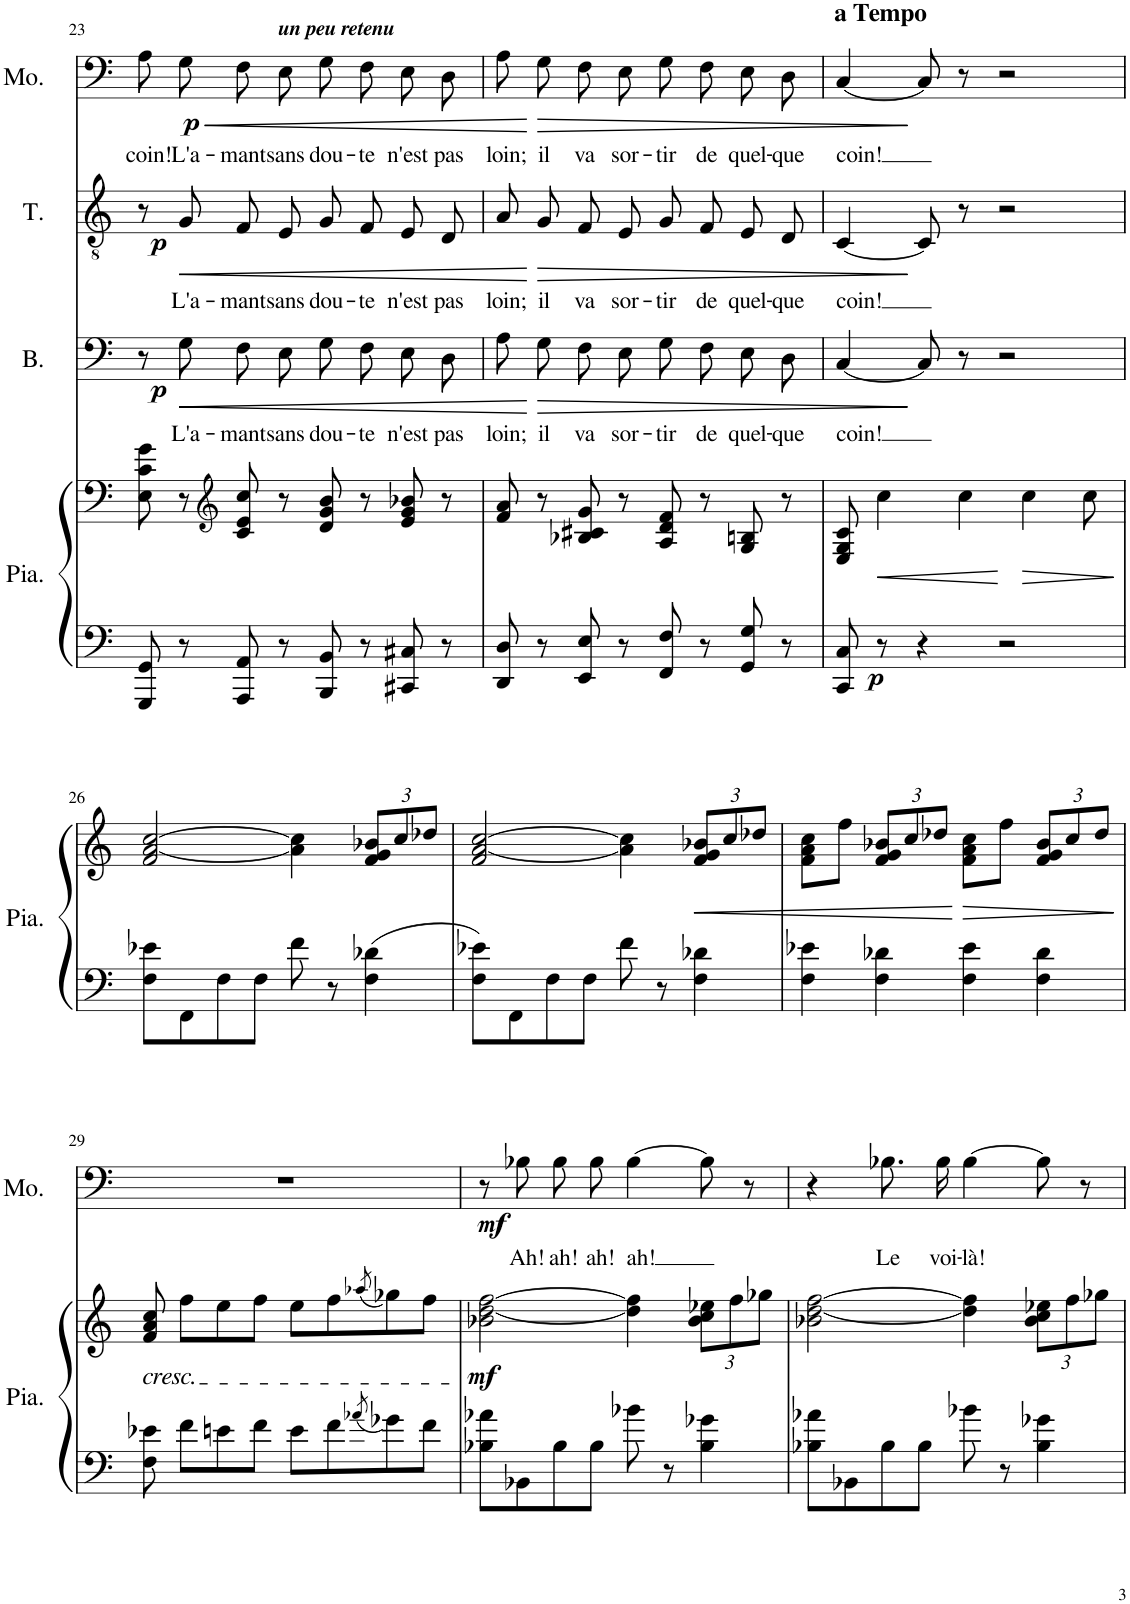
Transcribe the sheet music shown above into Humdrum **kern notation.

**kern	**kern	**dynam	**kern	**text	**dynam	**kern	**text	**dynam	**kern	**text	**dynam
*part4	*part4	*part4	*part3	*part3	*part3	*part2	*part2	*part2	*part1	*part1	*part1
*staff5	*staff4	*staff4/5	*staff3	*staff3	*staff3	*staff2	*staff2	*staff2	*staff1	*staff1	*staff1
*I"Piano	*	*	*I"Bass	*	*	*I"Ténor	*	*	*I"Morales	*	*
*I'Pia.	*	*	*I'B.	*	*	*I'T.	*	*	*I'Mo.	*	*
!!LO:PB:g=z
*clefF4	*clefF4	*	*clefF4	*	*	*clefGv2	*	*	*clefF4	*	*
*k[]	*k[]	*	*k[]	*	*	*k[]	*	*	*k[]	*	*
*M4/4	*M4/4	*	*M4/4	*	*	*M4/4	*	*	*M4/4	*	*
=23	=23	=23	=23	=23	=23	=23	=23	=23	=23	=23	=23
!	!	!	!	!	!LO:DY:b	!	!	!LO:DY:b	!	!LO:LY:b	!
8GGG/ 8GG/	8E\ 8c\ 8g\	.	8r	.	p	8r	.	p	8A\L	coin!	.
!	!	!	!	!LO:LY:b	!LO:HP:b	!	!LO:LY:b	!LO:HP:b	!	!LO:LY:b	!LO:HP:b
!	!	!	!	!	!	!	!	!	!	!	!LO:DY:n=1:b
8r	8r	.	8G\	L'a-	<	8G/	L'a-	<	8G\J	L'a-	< p
*	*clefG2	*	*	*	*	*	*	*	*	*	*
!	!	!	!	!LO:LY:b	!	!	!LO:LY:b	!	!	!LO:LY:b	!
8AAA/ 8AA/	8c/ 8e/ 8cc/	.	8F\L	-mant	.	8F/L	-mant	.	8F\L	-mant	.
!	!	!	!	!	!	!	!	!	!LO:TX:a:Bi:t=un peu retenu	!	!
!	!	!	!	!LO:LY:b	!	!	!LO:LY:b	!	!	!LO:LY:b	!
8r	8r	.	8E\J	sans	.	8E/J	sans	.	8E\J	sans	.
!	!	!	!	!LO:LY:b	!	!	!LO:LY:b	!	!	!LO:LY:b	!
8BBB/ 8BB/	8d/ 8g/ 8b/	.	8G\L	dou-	.	8G/L	dou-	.	8G\L	dou-	.
!	!	!	!	!LO:LY:b	!	!	!LO:LY:b	!	!	!LO:LY:b	!
8r	8r	.	8F\J	-te	.	8F/J	-te	.	8F\J	-te	.
!	!	!	!	!LO:LY:b	!	!	!LO:LY:b	!	!	!LO:LY:b	!
8CC#X/ 8C#X/	8e/ 8g/ 8b-X/	.	8E\L	n'est	.	8E/L	n'est	.	8E\L	n'est	.
!	!	!	!	!LO:LY:b	!	!	!LO:LY:b	!	!	!LO:LY:b	!
8r	8r	.	8D\J	pas	.	8D/J	pas	.	8D\J	pas	.
=24	=24	=24	=24	=24	=24	=24	=24	=24	=24	=24	=24
!	!	!	!	!LO:LY:b	!	!	!LO:LY:b	!	!	!LO:LY:b	!
8DD/ 8D/	8f/ 8a/	.	8A\L	loin;	.	8A/L	loin;	.	8A\L	loin;	.
!	!	!	!	!LO:LY:b	!LO:HP:n=1:b	!	!LO:LY:b	!LO:HP:n=1:b	!	!LO:LY:b	!LO:HP:n=1:b
8r	8r	.	8G\J	il	[ >	8G/J	il	[ >	8G\J	il	[ >
!	!	!	!	!LO:LY:b	!	!	!LO:LY:b	!	!	!LO:LY:b	!
8EE/ 8E/	8B-X/ 8c#X/ 8g/	.	8F\L	va	.	8F/L	va	.	8F\L	va	.
!	!	!	!	!LO:LY:b	!	!	!LO:LY:b	!	!	!LO:LY:b	!
8r	8r	.	8E\J	sor-	.	8E/J	sor-	.	8E\J	sor-	.
!	!	!	!	!LO:LY:b	!	!	!LO:LY:b	!	!	!LO:LY:b	!
8FF/ 8F/	8A/ 8d/ 8f/	.	8G\L	-tir	.	8G/L	-tir	.	8G\L	-tir	.
!	!	!	!	!LO:LY:b	!	!	!LO:LY:b	!	!	!LO:LY:b	!
8r	8r	.	8F\J	de	.	8F/J	de	.	8F\J	de	.
!	!	!	!	!LO:LY:b	!	!	!LO:LY:b	!	!	!LO:LY:b	!
8GG/ 8G/	8G/ 8Bn/	.	8E\L	quel-	.	8E/L	quel-	.	8E\L	quel-	.
!	!	!	!	!LO:LY:b	!	!	!LO:LY:b	!	!	!LO:LY:b	!
8r	8r	.	8D\J	-que	.	8D/J	-que	.	8D\J	-que	.
=25	=25	=25	=25	=25	=25	=25	=25	=25	=25	=25	=25
!	!	!	!	!	!	!	!	!	!LO:TX:a:B:t=a Tempo	!	!
!	!	!	!	!LO:LY:b	!	!	!LO:LY:b	!	!	!LO:LY:b	!
8CC/ 8C/	8E/ 8G/ 8c/	.	[4C/	coin!	.	[4C/	coin!	.	[4C/	coin!	.
!	!	!LO:HP:b	!	!	!	!	!	!	!	!	!
!	!	!LO:DY:n=1:b=2	!	!	!	!	!	!	!	!	!
8r	4cc\	< p	.	.	.	.	.	.	.	.	.
4r	.	.	8C/]	.	]	8C/]	.	]	8C/]	.	]
.	4cc\	.	8r	.	.	8r	.	.	8r	.	.
2r	.	.	2r	.	.	2r	.	.	2r	.	.
!	!	!LO:HP:n=1:b	!	!	!	!	!	!	!	!	!
.	4cc\	[ >	.	.	.	.	.	.	.	.	.
.	8cc\	.	.	.	.	.	.	.	.	.	.
.	.	]	.	.	.	.	.	.	.	.	.
!!LO:LB:g=z
=26	=26	=26	=26	=26	=26	=26	=26	=26	=26	=26	=26
8F\ 8e-X\L	2f/ [2a/ [2cc/	.	1r	.	.	1r	.	.	1r	.	.
8FF\	.	.	.	.	.	.	.	.	.	.	.
8F\	.	.	.	.	.	.	.	.	.	.	.
8F\J	.	.	.	.	.	.	.	.	.	.	.
8f\	4a\] 4cc\]	.	.	.	.	.	.	.	.	.	.
8r	.	.	.	.	.	.	.	.	.	.	.
*	*Xbrackettup	*	*	*	*	*	*	*	*	*	*
4F\ 4d-X\	12f/ 12g/ 12b-X/L	.	.	.	.	.	.	.	.	.	.
.	12cc/	.	.	.	.	.	.	.	.	.	.
.	12dd-X/J	.	.	.	.	.	.	.	.	.	.
=27	=27	=27	=27	=27	=27	=27	=27	=27	=27	=27	=27
8F\ 8e-X\L	2f/ [2a/ [2cc/	.	1r	.	.	1r	.	.	1r	.	.
8FF\	.	.	.	.	.	.	.	.	.	.	.
8F\	.	.	.	.	.	.	.	.	.	.	.
8F\J	.	.	.	.	.	.	.	.	.	.	.
8f\	4a\] 4cc\]	.	.	.	.	.	.	.	.	.	.
8r	.	.	.	.	.	.	.	.	.	.	.
!	!	!LO:HP:b	!	!	!	!	!	!	!	!	!
4F\ 4d-X\	12f/ 12g/ 12b-X/L	<	.	.	.	.	.	.	.	.	.
.	12cc/	.	.	.	.	.	.	.	.	.	.
.	12dd-X/J	.	.	.	.	.	.	.	.	.	.
=28	=28	=28	=28	=28	=28	=28	=28	=28	=28	=28	=28
4F\ 4e-X\	8f\ 8a\ 8cc\L	.	1r	.	.	1r	.	.	1r	.	.
.	8ff\J	.	.	.	.	.	.	.	.	.	.
4F\ 4d-X\	12f/ 12g/ 12b-X/L	.	.	.	.	.	.	.	.	.	.
.	12cc/	.	.	.	.	.	.	.	.	.	.
.	12dd-X/J	.	.	.	.	.	.	.	.	.	.
!	!	!LO:HP:n=1:b	!	!	!	!	!	!	!	!	!
4F\ 4e-\	8f\ 8a\ 8cc\L	[ >	.	.	.	.	.	.	.	.	.
.	8ff\J	.	.	.	.	.	.	.	.	.	.
4F\ 4d-\	12f/ 12g/ 12b-/L	.	.	.	.	.	.	.	.	.	.
.	12cc/	.	.	.	.	.	.	.	.	.	.
.	12dd-/J	.	.	.	.	.	.	.	.	.	.
.	.	]	.	.	.	.	.	.	.	.	.
!!LO:LB:g=z
=29	=29	=29	=29	=29	=29	=29	=29	=29	=29	=29	=29
!	!LO:TX:b:i:t=cresc.	!	!	!	!	!	!	!	!	!	!
8F\ 8e-X\	8f/ 8a/ 8cc/	.	1r	.	.	1r	.	.	1r	.	.
8f\L	8ff\L	.	.	.	.	.	.	.	.	.	.
8en\	8ee\	.	.	.	.	.	.	.	.	.	.
8f\J	8ff\J	.	.	.	.	.	.	.	.	.	.
8e\L	8ee\L	.	.	.	.	.	.	.	.	.	.
8f\	8ff\	.	.	.	.	.	.	.	.	.	.
8qa-X/	(8qaa-X/	.	.	.	.	.	.	.	.	.	.
8g-X\	8gg-X\)	.	.	.	.	.	.	.	.	.	.
8f\J	8ff\J	.	.	.	.	.	.	.	.	.	.
=30	=30	=30	=30	=30	=30	=30	=30	=30	=30	=30	=30
!	!	!LO:DY:b	!	!	!	!	!	!	!	!	!LO:DY:b
8B-X\ 8a-X\L	2b-X\ [2dd\ [2ff\	mf	1r	.	.	1r	.	.	8r	.	mf
!	!	!	!	!	!	!	!	!	!	!LO:LY:b	!
8BB-X\	.	.	.	.	.	.	.	.	8B-X\	Ah!	.
!	!	!	!	!	!	!	!	!	!	!LO:LY:b	!
8B-\	.	.	.	.	.	.	.	.	8B-\L	ah!	.
!	!	!	!	!	!	!	!	!	!	!LO:LY:b	!
8B-\J	.	.	.	.	.	.	.	.	8B-\J	ah!	.
!	!	!	!	!	!	!	!	!	!	!LO:LY:b	!
8b-X\	4dd\] 4ff\]	.	.	.	.	.	.	.	[4B-\	ah!	.
8r	.	.	.	.	.	.	.	.	.	.	.
4B-\ 4g-X\	12b-\ 12cc\ 12ee-X\L	.	.	.	.	.	.	.	8B-\]	.	.
.	12ff\	.	.	.	.	.	.	.	.	.	.
.	.	.	.	.	.	.	.	.	8r	.	.
.	12gg-X\J	.	.	.	.	.	.	.	.	.	.
=31	=31	=31	=31	=31	=31	=31	=31	=31	=31	=31	=31
8B-X\ 8a-X\L	2b-X\ [2dd\ [2ff\	.	1r	.	.	1r	.	.	4r	.	.
8BB-X\	.	.	.	.	.	.	.	.	.	.	.
!	!	!	!	!	!	!	!	!	!	!LO:LY:b	!
8B-\	.	.	.	.	.	.	.	.	8.B-X\L	Le	.
8B-\J	.	.	.	.	.	.	.	.	.	.	.
!	!	!	!	!	!	!	!	!	!	!LO:LY:b	!
.	.	.	.	.	.	.	.	.	16B-\Jk	voi-	.
!	!	!	!	!	!	!	!	!	!	!LO:LY:b	!
8b-X\	4dd\] 4ff\]	.	.	.	.	.	.	.	[4B-\	-là!	.
8r	.	.	.	.	.	.	.	.	.	.	.
4B-\ 4g-X\	12b-\ 12cc\ 12ee-X\L	.	.	.	.	.	.	.	8B-\]	.	.
.	12ff\	.	.	.	.	.	.	.	.	.	.
.	.	.	.	.	.	.	.	.	8r	.	.
.	12gg-X\J	.	.	.	.	.	.	.	.	.	.
=	=	=	=	=	=	=	=	=	=	=	=
*-	*-	*-	*-	*-	*-	*-	*-	*-	*-	*-	*-
